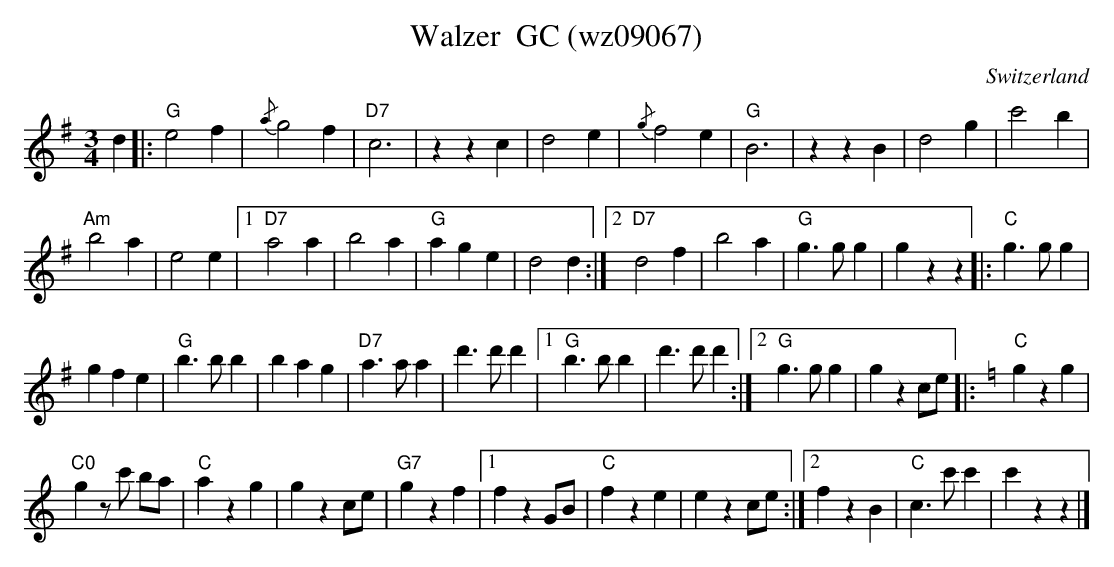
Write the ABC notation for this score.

X:1
T: Walzer  GC (wz09067)
M:3/4
L:1/4
O:Switzerland
K:G major
d |: "G"e2f | {/a}g2f | "D7"c3 | zzc | d2e | {/g}f2e | "G"B3 | zzB | d2g | c'2b |
"Am"b2a | e2e |1 "D7"a2a | b2a | "G"age | d2d :|2 "D7"d2f | b2a | "G"g>gg | gzz |: "C"g>gg |
gfe | "G"b>bb | bag | "D7"a>aa | d'>d'd' |1 "G"b>bb | d'>d'd' :|2 "G"g>gg | gzc/e/ |: [K:C] "C"gzg |
"C0"gz/c'/ b/a/ | "C"azg | gzc/e/ | "G7"gzf |1 fzG/B/ | "C"fze | ezc/e/ :|2 fzB | "C"c>c'c' | c'zz |]
